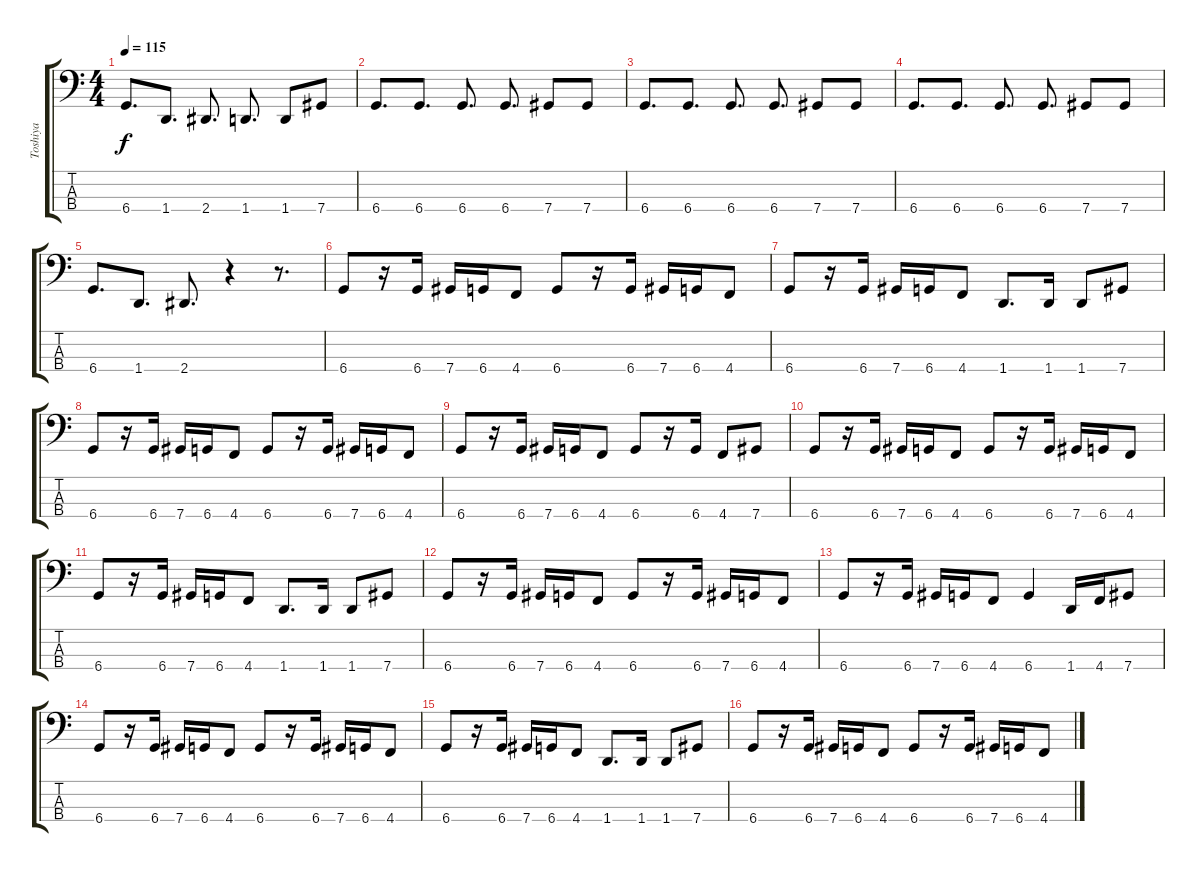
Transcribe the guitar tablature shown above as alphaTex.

\track ("Toshiya" "Toshiya") {instrument electricbasspick}
\staff {score tabs}
\tuning (G2 D2 A1 Db1) {hide}
\ts (4 4)
\tempo 115
\clef f4
\ks c
6.4.8{d dy f} 1.4.8{d} 2.4.8{d} 1.4.8{d} 1.4.8 7.4.8 |
6.4.8{d} 6.4.8{d} 6.4.8{d} 6.4.8{d} 7.4.8 7.4.8 |
6.4.8{d} 6.4.8{d} 6.4.8{d} 6.4.8{d} 7.4.8 7.4.8 |
6.4.8{d} 6.4.8{d} 6.4.8{d} 6.4.8{d} 7.4.8 7.4.8 |
6.4.8{d} 1.4.8{d} 2.4.8{d} r.4 r.8{d} |
6.4.8 r.16 6.4.16 7.4.16 6.4.16 4.4.8 6.4.8 r.16 6.4.16 7.4.16 6.4.16 4.4.8 |
6.4.8 r.16 6.4.16 7.4.16 6.4.16 4.4.8 1.4.8{d} 1.4.16 1.4.8 7.4.8 |
6.4.8 r.16 6.4.16 7.4.16 6.4.16 4.4.8 6.4.8 r.16 6.4.16 7.4.16 6.4.16 4.4.8 |
6.4.8 r.16 6.4.16 7.4.16 6.4.16 4.4.8 6.4.8 r.16 6.4.16 4.4.8 7.4.8 |
6.4.8 r.16 6.4.16 7.4.16 6.4.16 4.4.8 6.4.8 r.16 6.4.16 7.4.16 6.4.16 4.4.8 |
6.4.8 r.16 6.4.16 7.4.16 6.4.16 4.4.8 1.4.8{d} 1.4.16 1.4.8 7.4.8 |
6.4.8 r.16 6.4.16 7.4.16 6.4.16 4.4.8 6.4.8 r.16 6.4.16 7.4.16 6.4.16 4.4.8 |
6.4.8 r.16 6.4.16 7.4.16 6.4.16 4.4.8 6.4.4 1.4.16 4.4.16 7.4.8 |
6.4.8 r.16 6.4.16 7.4.16 6.4.16 4.4.8 6.4.8 r.16 6.4.16 7.4.16 6.4.16 4.4.8 |
6.4.8 r.16 6.4.16 7.4.16 6.4.16 4.4.8 1.4.8{d} 1.4.16 1.4.8 7.4.8 |
6.4.8 r.16 6.4.16 7.4.16 6.4.16 4.4.8 6.4.8 r.16 6.4.16 7.4.16 6.4.16 4.4.8
